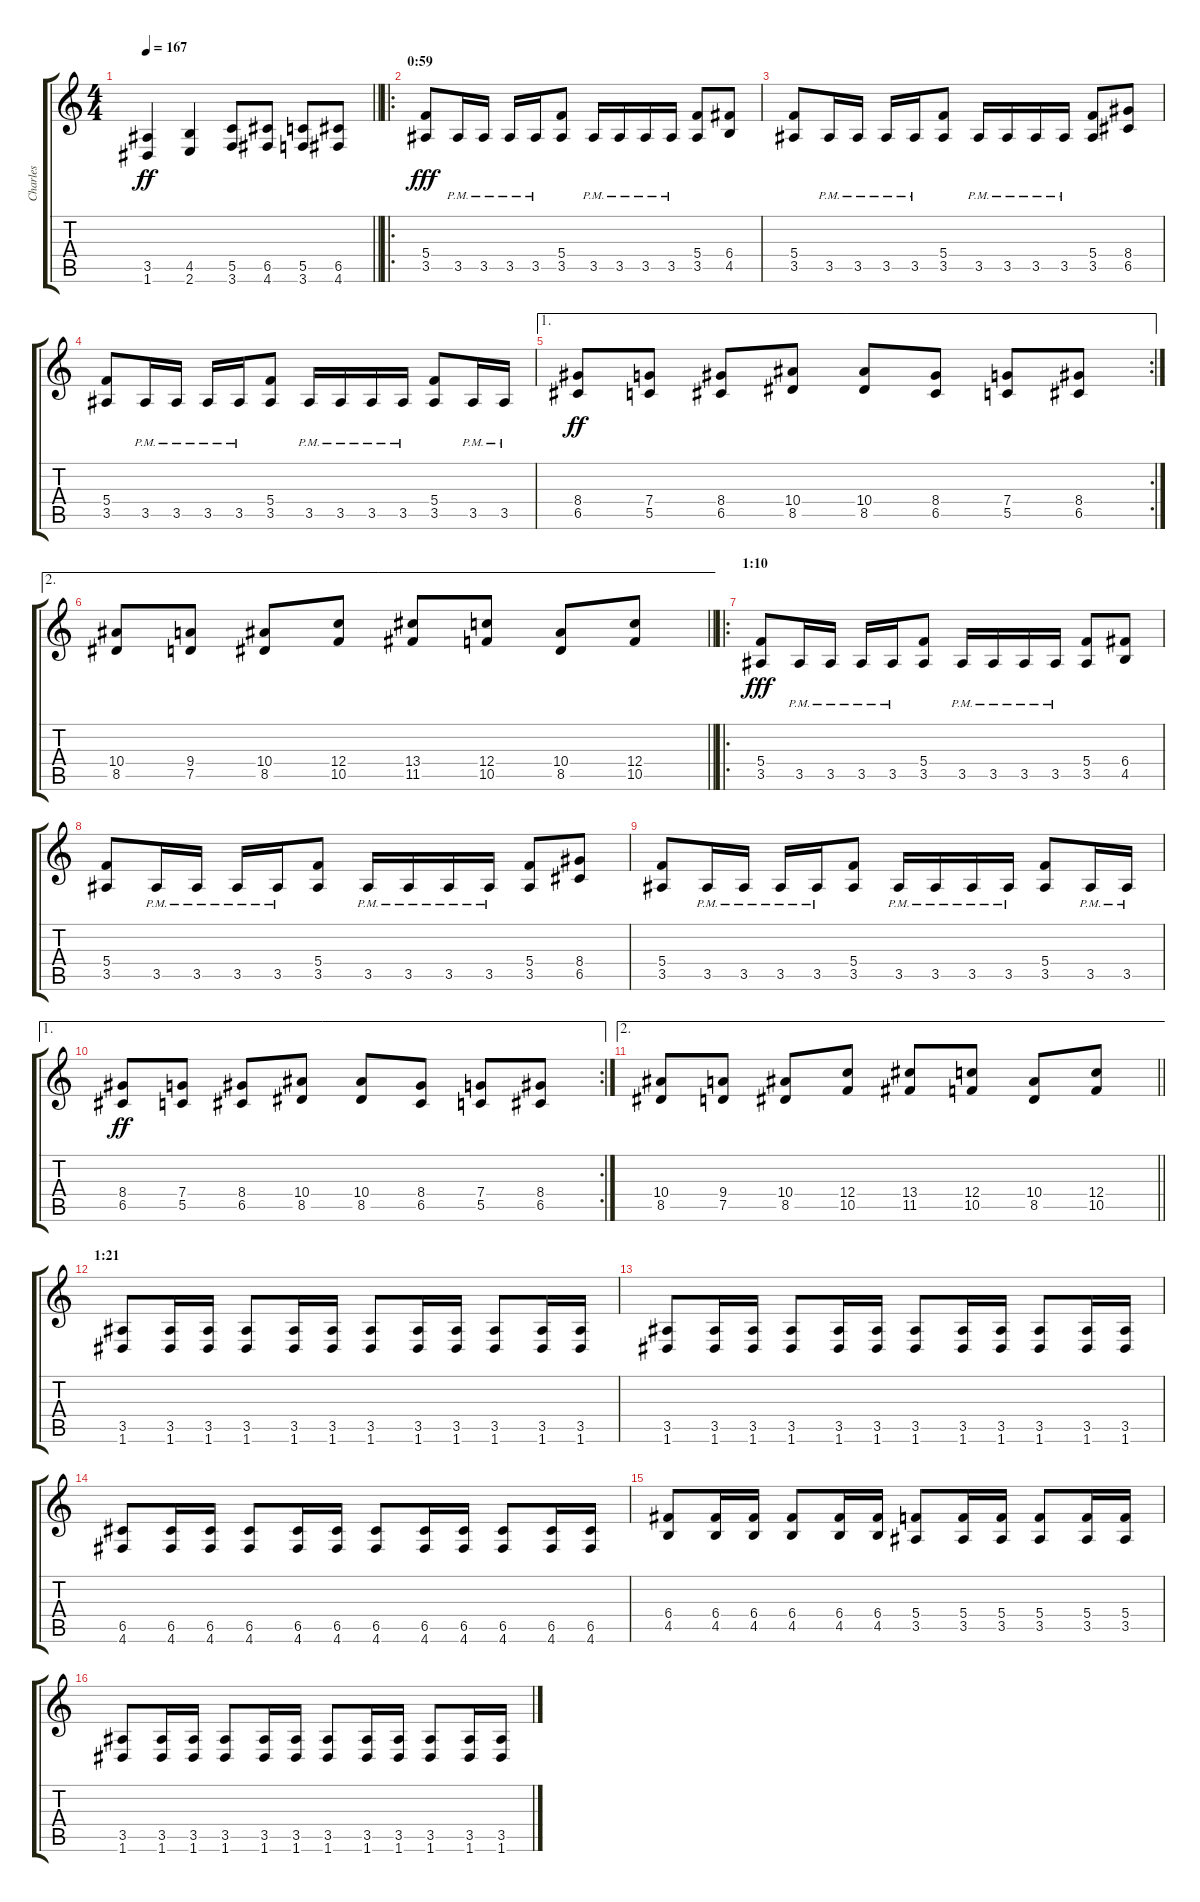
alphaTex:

\track ("Charles" "Charles") {instrument distortionguitar}
\staff {score tabs}
\tuning (D4 A3 F3 C3 G2 D2) {hide}
\ts (4 4)
\tempo 167
\clef g2
\barLineRight lightlight
\ks c
(3.5 1.6).4{dy ff} (4.5 2.6).4 (5.5 3.6).8 (6.5 4.6).8 (5.5 3.6).8 (6.5 4.6).8 |
\ro
\section ("" "0:59")
(5.4 3.5).8{dy fff} 3.5{pm}.16 3.5{pm}.16 3.5{pm}.16 3.5{pm}.16 (5.4 3.5).8 3.5{pm}.16 3.5{pm}.16 3.5{pm}.16 3.5{pm}.16 (5.4 3.5).8 (6.4 4.5).8 |
(5.4 3.5).8 3.5{pm}.16 3.5{pm}.16 3.5{pm}.16 3.5{pm}.16 (5.4 3.5).8 3.5{pm}.16 3.5{pm}.16 3.5{pm}.16 3.5{pm}.16 (5.4 3.5).8 (8.4 6.5).8 |
(5.4 3.5).8 3.5{pm}.16 3.5{pm}.16 3.5{pm}.16 3.5{pm}.16 (5.4 3.5).8 3.5{pm}.16 3.5{pm}.16 3.5{pm}.16 3.5{pm}.16 (5.4 3.5).8 3.5{pm}.16 3.5{pm}.16 |
\ae 1
\rc 2
(8.4 6.5).8{dy ff} (7.4 5.5).8 (8.4 6.5).8 (10.4 8.5).8 (10.4 8.5).8 (8.4 6.5).8 (7.4 5.5).8 (8.4 6.5).8 |
\ae 2
\barLineRight lightlight
(10.4 8.5).8 (9.4 7.5).8 (10.4 8.5).8 (12.4 10.5).8 (13.4 11.5).8 (12.4 10.5).8 (10.4 8.5).8 (12.4 10.5).8 |
\ro
\section ("" "1:10")
(5.4 3.5).8{dy fff} 3.5{pm}.16 3.5{pm}.16 3.5{pm}.16 3.5{pm}.16 (5.4 3.5).8 3.5{pm}.16 3.5{pm}.16 3.5{pm}.16 3.5{pm}.16 (5.4 3.5).8 (6.4 4.5).8 |
(5.4 3.5).8 3.5{pm}.16 3.5{pm}.16 3.5{pm}.16 3.5{pm}.16 (5.4 3.5).8 3.5{pm}.16 3.5{pm}.16 3.5{pm}.16 3.5{pm}.16 (5.4 3.5).8 (8.4 6.5).8 |
(5.4 3.5).8 3.5{pm}.16 3.5{pm}.16 3.5{pm}.16 3.5{pm}.16 (5.4 3.5).8 3.5{pm}.16 3.5{pm}.16 3.5{pm}.16 3.5{pm}.16 (5.4 3.5).8 3.5{pm}.16 3.5{pm}.16 |
\ae 1
\rc 2
(8.4 6.5).8{dy ff} (7.4 5.5).8 (8.4 6.5).8 (10.4 8.5).8 (10.4 8.5).8 (8.4 6.5).8 (7.4 5.5).8 (8.4 6.5).8 |
\ae 2
\barLineRight lightlight
(10.4 8.5).8 (9.4 7.5).8 (10.4 8.5).8 (12.4 10.5).8 (13.4 11.5).8 (12.4 10.5).8 (10.4 8.5).8 (12.4 10.5).8 |
\section ("" "1:21")
(3.5 1.6).8 (3.5 1.6).16 (3.5 1.6).16 (3.5 1.6).8 (3.5 1.6).16 (3.5 1.6).16 (3.5 1.6).8 (3.5 1.6).16 (3.5 1.6).16 (3.5 1.6).8 (3.5 1.6).16 (3.5 1.6).16 |
(3.5 1.6).8 (3.5 1.6).16 (3.5 1.6).16 (3.5 1.6).8 (3.5 1.6).16 (3.5 1.6).16 (3.5 1.6).8 (3.5 1.6).16 (3.5 1.6).16 (3.5 1.6).8 (3.5 1.6).16 (3.5 1.6).16 |
(6.5 4.6).8 (6.5 4.6).16 (6.5 4.6).16 (6.5 4.6).8 (6.5 4.6).16 (6.5 4.6).16 (6.5 4.6).8 (6.5 4.6).16 (6.5 4.6).16 (6.5 4.6).8 (6.5 4.6).16 (6.5 4.6).16 |
(6.4 4.5).8 (6.4 4.5).16 (6.4 4.5).16 (6.4 4.5).8 (6.4 4.5).16 (6.4 4.5).16 (5.4 3.5).8 (5.4 3.5).16 (5.4 3.5).16 (5.4 3.5).8 (5.4 3.5).16 (5.4 3.5).16 |
(3.5 1.6).8 (3.5 1.6).16 (3.5 1.6).16 (3.5 1.6).8 (3.5 1.6).16 (3.5 1.6).16 (3.5 1.6).8 (3.5 1.6).16 (3.5 1.6).16 (3.5 1.6).8 (3.5 1.6).16 (3.5 1.6).16
